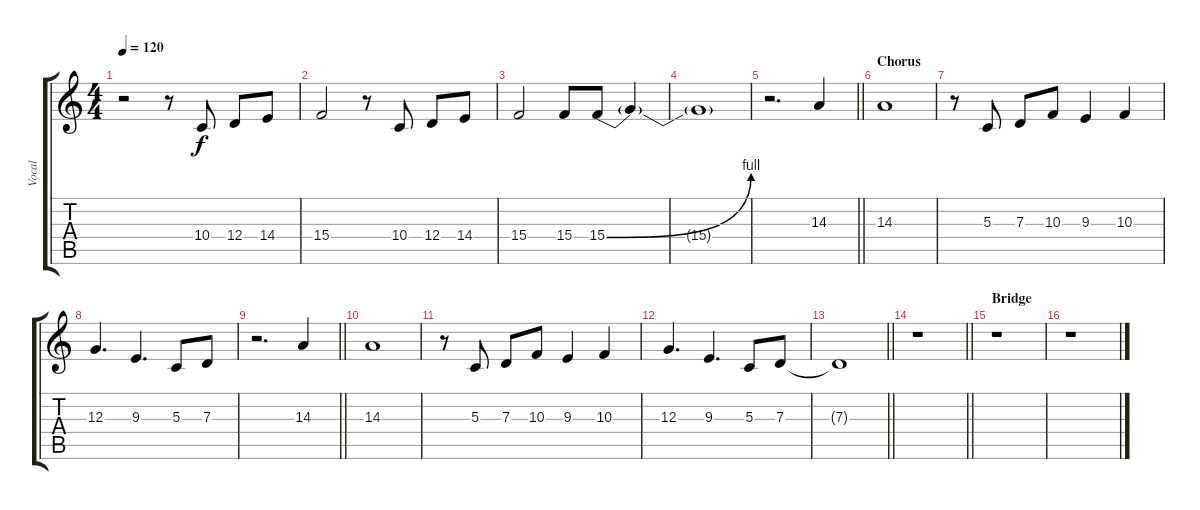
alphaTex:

\track ("Vocal" "Vocal") {instrument choiraahs}
\staff {score tabs}
\tuning (E4 B3 G3 D3 A2 E2) {hide}
\ts (4 4)
\tempo 120
\clef g2
\ks c
r.2{dy f} r.8 10.4.8 12.4.8 14.4.8 |
15.4.2 r.8 10.4.8 12.4.8 14.4.8 |
15.4.2 15.4.8 15.4{be (bend 0 0 60 4)}.8 15.4{t}.4 |
15.4{t}.1 |
\barLineRight lightlight
r.2{d} 14.3.4 |
\section ("" "Chorus")
14.3.1 |
r.8 5.3.8 7.3.8 10.3.8 9.3.4 10.3.4 |
12.3.4{d} 9.3.4{d} 5.3.8 7.3.8 |
\barLineRight lightlight
r.2{d} 14.3.4 |
14.3.1 |
r.8 5.3.8 7.3.8 10.3.8 9.3.4 10.3.4 |
12.3.4{d} 9.3.4{d} 5.3.8 7.3.8 |
\barLineRight lightlight
7.3{t}.1 |
\barLineRight lightlight
r.1 |
\section ("" "Bridge")
r.1 |
r.1
